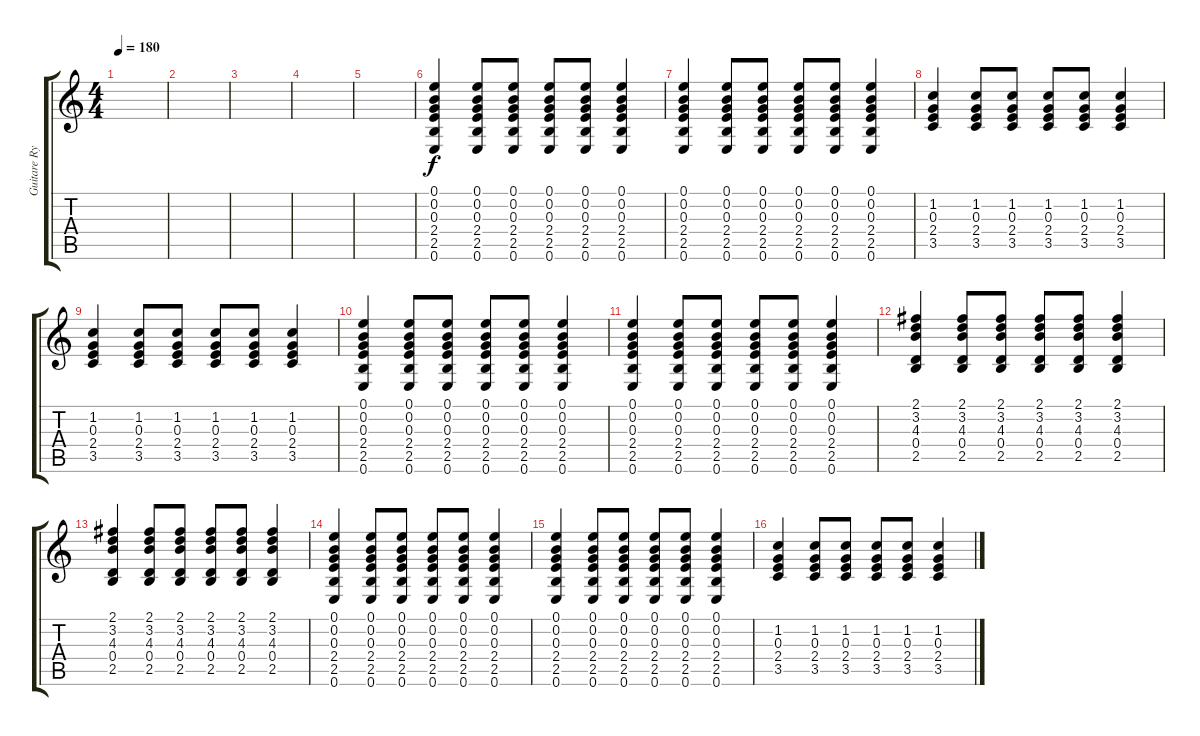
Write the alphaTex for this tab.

\track ("Guitare Rythmique" "Guitare Ry") {instrument distortionguitar}
\staff {score tabs}
\tuning (E4 B3 G3 D3 A2 E2) {hide}
\ts (4 4)
\tempo 180
\clef g2
\ks c
|
|
|
|
|
(0.1 0.2 0.3 2.4 2.5 0.6).4{volume 8} (0.1 0.2 0.3 2.4 2.5 0.6).8 (0.1 0.2 0.3 2.4 2.5 0.6).8 (0.1 0.2 0.3 2.4 2.5 0.6).8 (0.1 0.2 0.3 2.4 2.5 0.6).8 (0.1 0.2 0.3 2.4 2.5 0.6).4 |
(0.1 0.2 0.3 2.4 2.5 0.6).4 (0.1 0.2 0.3 2.4 2.5 0.6).8 (0.1 0.2 0.3 2.4 2.5 0.6).8 (0.1 0.2 0.3 2.4 2.5 0.6).8 (0.1 0.2 0.3 2.4 2.5 0.6).8 (0.1 0.2 0.3 2.4 2.5 0.6).4 |
(1.2 0.3 2.4 3.5).4 (1.2 0.3 2.4 3.5).8 (1.2 0.3 2.4 3.5).8 (1.2 0.3 2.4 3.5).8 (1.2 0.3 2.4 3.5).8 (1.2 0.3 2.4 3.5).4 |
(1.2 0.3 2.4 3.5).4 (1.2 0.3 2.4 3.5).8 (1.2 0.3 2.4 3.5).8 (1.2 0.3 2.4 3.5).8 (1.2 0.3 2.4 3.5).8 (1.2 0.3 2.4 3.5).4 |
(0.1 0.2 0.3 2.4 2.5 0.6).4 (0.1 0.2 0.3 2.4 2.5 0.6).8 (0.1 0.2 0.3 2.4 2.5 0.6).8 (0.1 0.2 0.3 2.4 2.5 0.6).8 (0.1 0.2 0.3 2.4 2.5 0.6).8 (0.1 0.2 0.3 2.4 2.5 0.6).4 |
(0.1 0.2 0.3 2.4 2.5 0.6).4 (0.1 0.2 0.3 2.4 2.5 0.6).8 (0.1 0.2 0.3 2.4 2.5 0.6).8 (0.1 0.2 0.3 2.4 2.5 0.6).8 (0.1 0.2 0.3 2.4 2.5 0.6).8 (0.1 0.2 0.3 2.4 2.5 0.6).4 |
(2.1 3.2 4.3 0.4 2.5).4 (2.1 3.2 4.3 0.4 2.5).8 (2.1 3.2 4.3 0.4 2.5).8 (2.1 3.2 4.3 0.4 2.5).8 (2.1 3.2 4.3 0.4 2.5).8 (2.1 3.2 4.3 0.4 2.5).4 |
(2.1 3.2 4.3 0.4 2.5).4 (2.1 3.2 4.3 0.4 2.5).8 (2.1 3.2 4.3 0.4 2.5).8 (2.1 3.2 4.3 0.4 2.5).8 (2.1 3.2 4.3 0.4 2.5).8 (2.1 3.2 4.3 0.4 2.5).4 |
(0.1 0.2 0.3 2.4 2.5 0.6).4 (0.1 0.2 0.3 2.4 2.5 0.6).8 (0.1 0.2 0.3 2.4 2.5 0.6).8 (0.1 0.2 0.3 2.4 2.5 0.6).8 (0.1 0.2 0.3 2.4 2.5 0.6).8 (0.1 0.2 0.3 2.4 2.5 0.6).4 |
(0.1 0.2 0.3 2.4 2.5 0.6).4 (0.1 0.2 0.3 2.4 2.5 0.6).8 (0.1 0.2 0.3 2.4 2.5 0.6).8 (0.1 0.2 0.3 2.4 2.5 0.6).8 (0.1 0.2 0.3 2.4 2.5 0.6).8 (0.1 0.2 0.3 2.4 2.5 0.6).4 |
(1.2 0.3 2.4 3.5).4 (1.2 0.3 2.4 3.5).8 (1.2 0.3 2.4 3.5).8 (1.2 0.3 2.4 3.5).8 (1.2 0.3 2.4 3.5).8 (1.2 0.3 2.4 3.5).4
